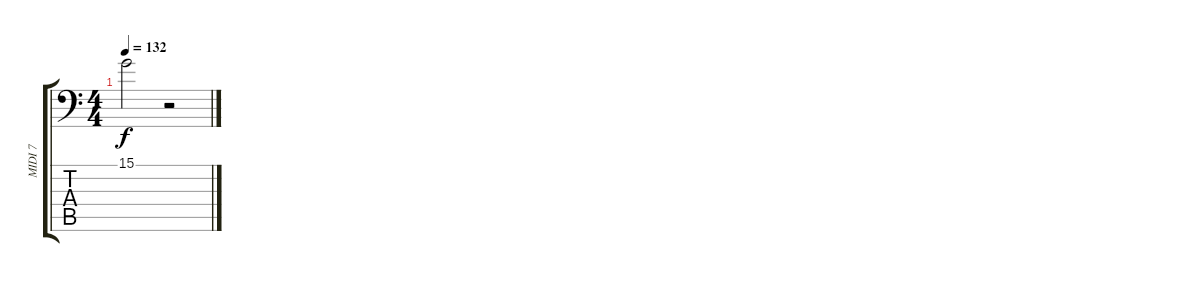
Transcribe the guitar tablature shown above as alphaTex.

\track ("MIDI 7" "MIDI 7") {solo instrument stringensemble1}
\staff {score tabs}
\tuning (E3 B2 G2 D2 A1 E1) {hide}
\ts (4 4)
\tempo 132
\clef f4
\ks c
15.1{t}.2{dy f} r.2
